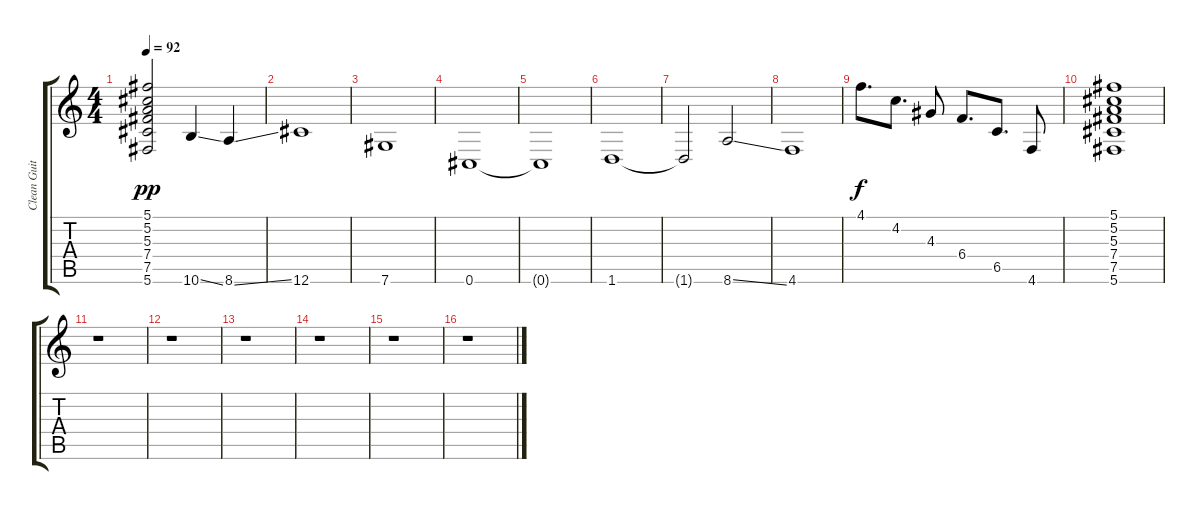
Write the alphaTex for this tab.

\track ("Clean Guitar (Ivar Bjørnson)" "Clean Guit") {instrument electricguitarclean}
\staff {score tabs}
\tuning (Db4 Ab3 E3 B2 Gb2 Db2) {hide}
\ts (4 4)
\tempo 92
\clef g2
\ks c
(5.1{t} 5.2{t} 5.3{t} 7.4{t} 7.5{t} 5.6{t}).2{dy pp} 10.6{ss}.4 8.6{ss}.4 |
12.6.1 |
7.6.1 |
0.6.1 |
0.6{t}.1 |
1.6.1 |
1.6{t}.2 8.6{ss}.2 |
4.6.1 |
4.1.8{d dy f} 4.2.8{d} 4.3.8 6.4.8{d} 6.5.8{d} 4.6.8 |
(5.1 5.2 5.3 7.4 7.5 5.6).1 |
r.1 |
r.1 |
r.1 |
r.1 |
r.1 |
r.1
